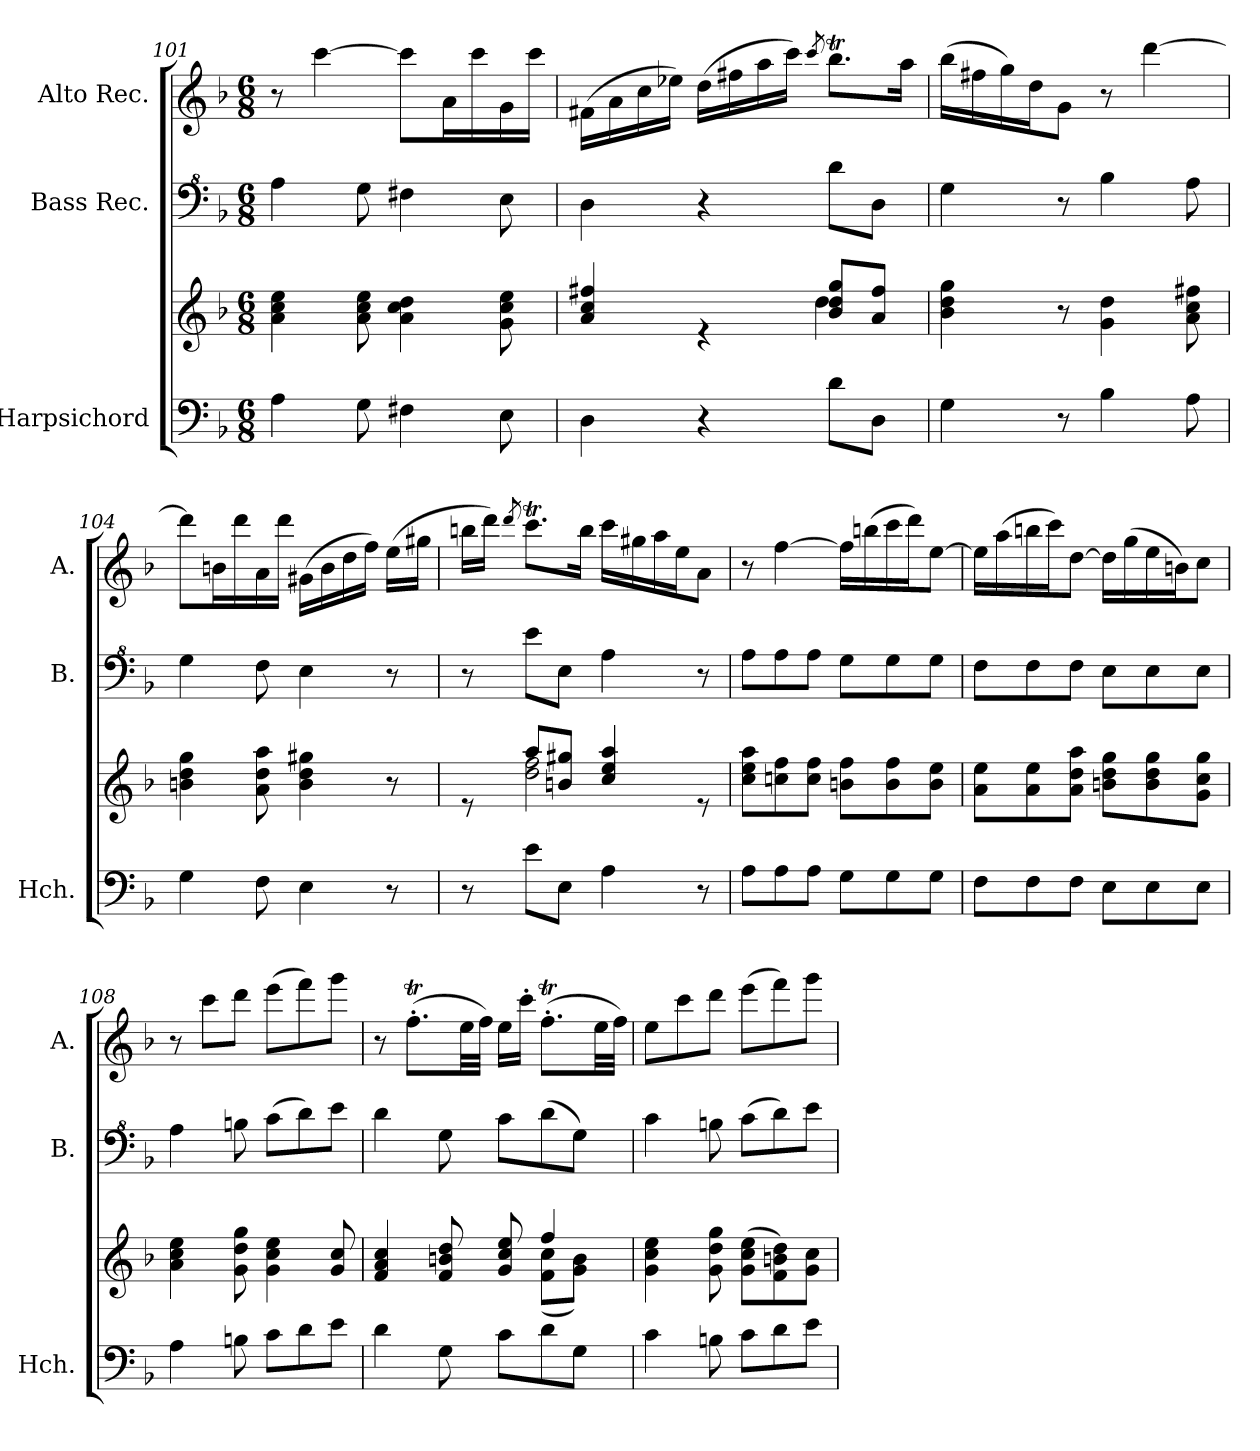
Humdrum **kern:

**kern	**kern	**kern	**kern
*part3	*part3	*part2	*part1
*staff4	*staff3	*staff2	*staff1
*I"Harpsichord	*	*I"Bass Rec.	*I"Alto Rec.
*I'Hch.	*	*I'B.	*I'A.
*clefF4	*clefG2	*clefF^4	*clefG2
*k[b-]	*k[b-]	*k[b-]	*k[b-]
*M6/8	*M6/8	*M6/8	*M6/8
=101	=101	=101	=101
4A\	4a\ 4cc\ 4ee\	4a\	8r
.	.	.	[4ccc\
8G\	8a\ 8cc\ 8ee\	8g\	.
4F#X\	4a\ 4cc\ 4dd\	4f#X\	8ccc\L]
.	.	.	16a\L
.	.	.	16ccc\
8E\	8g\ 8cc\ 8ee\	8e\	16g\
.	.	.	16ccc\JJ
=102	=102	=102	=102
*	*^	*	*
4D\	4a/ 4cc/ 4ff#X/	2ryy	4d\	(16f#X\LL
.	.	.	.	16a\
.	.	.	.	16cc\
.	.	.	.	16ee-X\JJ)
4r	4re	.	4r	(16dd\LL
.	.	.	.	16ff#X\
.	.	.	.	16aa\
.	.	.	.	16ccc\JJ)
.	.	.	.	8qccc/
8d\L	8b-/ 8dd/ 8gg/L	4dd\	8dd\L	8.bb-T\L
8D\J	8a/ 8ff#/J	.	8d\J	.
.	.	.	.	16aa\Jk
*	*v	*v	*	*
=103	=103	=103	=103
4G\	4b-\ 4dd\ 4gg\	4g\	(16bb-\LL
.	.	.	16ff#X\
.	.	.	16gg\)
.	.	.	16dd\J
8r	8r	8r	8g\J
4B-\	4g\ 4dd\	4b-\	8r
.	.	.	[4ddd\
8A\	8a\ 8cc\ 8ff#X\	8a\	.
!!LO:LB:g=z
=104	=104	=104	=104
4G\	4bn\ 4dd\ 4gg\	4g\	8ddd\L]
.	.	.	16bn\L
.	.	.	16ddd\
8F\	8a\ 8dd\ 8aa\	8f\	16a\
.	.	.	16ddd\JJ
4E\	4b\ 4dd\ 4gg#X\	4e\	(16g#X\LL
.	.	.	16b\
.	.	.	16dd\
.	.	.	16ff\JJ)
8r	8r	8r	(16ee\LL
.	.	.	16gg#X\JJ
=105	=105	=105	=105
*	*^	*	*
8r	8re	8ryy	8r	16bbn\LL
.	.	.	.	16ddd\JJ)
.	.	.	.	8qddd/
8e\L	8aa/L	2dd\ 2ff\	8ee\L	8.cccT\L
8E\J	8bn/ 8gg#X/J	.	8e\J	.
.	.	.	.	16bb\Jk
4A\	4cc/ 4ee/ 4aa/	.	4a\	16ccc\LL
.	.	.	.	16gg#X\
.	.	.	.	16aa\
.	.	.	.	16ee\J
8r	8re	8ryy	8r	8a\J
*	*v	*v	*	*
=106	=106	=106	=106
8A\L	8cc\ 8ee\ 8aa\L	8a\L	8r
8A\	8ccn\ 8ff\	8a\	[4ff\
8A\J	8cc\ 8ff\J	8a\J	.
8G\L	8bn\ 8ff\L	8g\L	16ff\LL]
.	.	.	(16bbn\
8G\	8b\ 8ff\	8g\	16ccc\
.	.	.	16ddd\J)
8G\J	8b\ 8ee\J	8g\J	[8ee\J
=107	=107	=107	=107
8F\L	8a\ 8ee\L	8f\L	16ee\LL]
.	.	.	(16aa\
8F\	8a\ 8ee\	8f\	16bbn\
.	.	.	16ccc\J)
8F\J	8a\ 8dd\ 8aa\J	8f\J	[8dd\J
8E\L	8bn\ 8dd\ 8gg\L	8e\L	16dd\LL]
.	.	.	(16gg\
8E\	8b\ 8dd\ 8gg\	8e\	16ee\
.	.	.	16bn\J)
8E\J	8g\ 8cc\ 8gg\J	8e\J	8cc\J
=108	=108	=108	=108
4A\	4a\ 4cc\ 4ee\	4a\	8r
.	.	.	8ccc\L
8Bn\	8g\ 8dd\ 8gg\	8bn\	8ddd\J
8c\L	4g\ 4cc\ 4ee\	(8cc\L	(8eee\L
8d\	.	8dd\)	8fff\)
8e\J	8g/ 8cc/	8ee\J	8ggg\J
=109	=109	=109	=109
*	*^	*	*
4d\	4f/ 4a/ 4cc/	2ryy	4dd\	8r
.	.	.	.	(8.ffT'\L
8G\	8f/ 8bn/ 8dd/	.	8g\	.
.	.	.	.	32ee\LL
.	.	.	.	32ff\JJJ)
8c\L	8g/ 8cc/ 8ee/	.	8cc\L	16ee\LL
.	.	.	.	16ccc'\JJ
8d\	4ff/	(8f\ 8cc\L	(8dd\	(8.ffT'\L
8G\J	.	8g\ 8b\J)	8g\J)	.
.	.	.	.	32ee\LL
.	.	.	.	32ff\JJJ)
*	*v	*v	*	*
=110	=110	=110	=110
4c\	4g\ 4cc\ 4ee\	4cc\	8ee\L
.	.	.	8ccc\
8Bn\	8g\ 8dd\ 8gg\	8bn\	8ddd\J
8c\L	(8g\ 8cc\ 8ee\L	(8cc\L	(8eee\L
8d\	8f\ 8bn\ 8dd\)	8dd\)	8fff\)
8e\J	8g\ 8cc\J	8ee\J	8ggg\J
=	=	=	=
*-	*-	*-	*-
